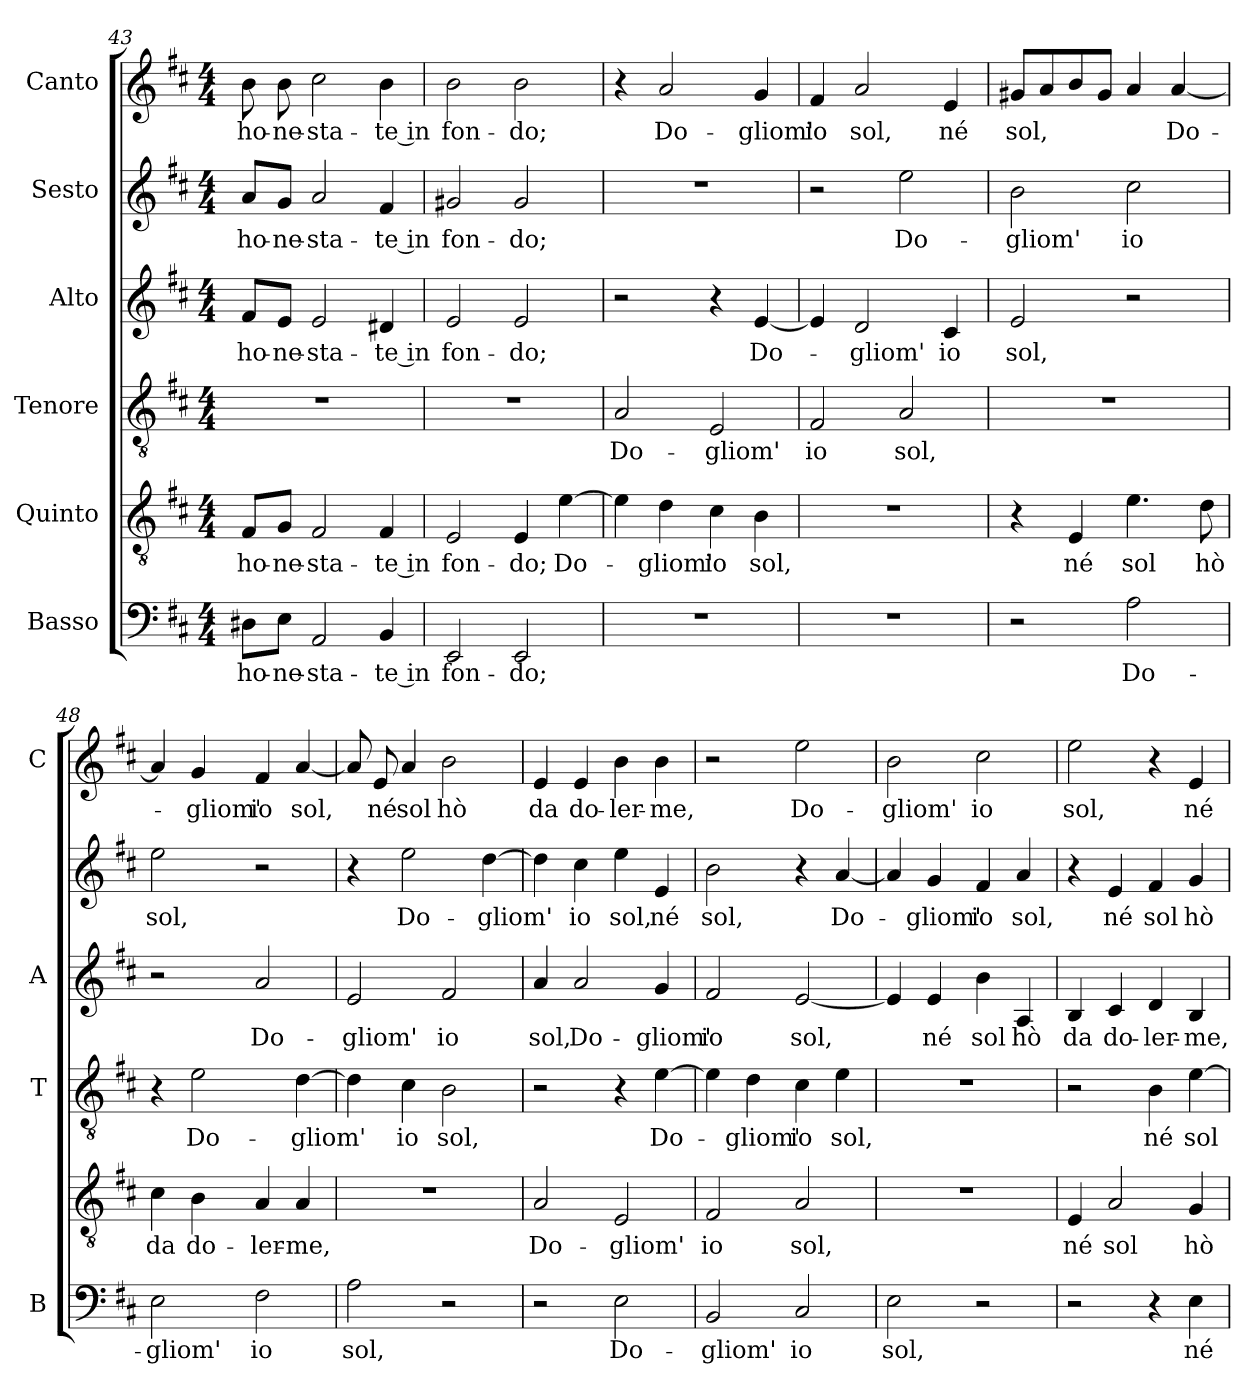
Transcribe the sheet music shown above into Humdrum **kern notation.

**kern	**text	**kern	**text	**kern	**text	**kern	**text	**kern	**text	**kern	**text
*part6	*part6	*part5	*part5	*part4	*part4	*part3	*part3	*part2	*part2	*part1	*part1
*staff6	*staff6	*staff5	*staff5	*staff4	*staff4	*staff3	*staff3	*staff2	*staff2	*staff1	*staff1
*I"Basso	*	*I"Quinto	*	*I"Tenore	*	*I"Alto	*	*I"Sesto	*	*I"Canto	*
*I'B	*	*	*	*I'T	*	*I'A	*	*	*	*I'C	*
*clefF4	*	*clefGv2	*	*clefGv2	*	*clefG2	*	*clefG2	*	*clefG2	*
*k[f#c#]	*	*k[f#c#]	*	*k[f#c#]	*	*k[f#c#]	*	*k[f#c#]	*	*k[f#c#]	*
*D:	*	*D:	*	*D:	*	*D:	*	*D:	*	*D:	*
*M4/4	*	*M4/4	*	*M4/4	*	*M4/4	*	*M4/4	*	*M4/4	*
=43	=43	=43	=43	=43	=43	=43	=43	=43	=43	=43	=43
!	!LO:LY:b	!	!LO:LY:b	!	!	!	!LO:LY:b	!	!LO:LY:b	!	!LO:LY:b
8D#X\L	ho-	8F#/L	ho-	1r	.	8f#/L	ho-	8a/L	ho-	8b\	ho-
!	!LO:LY:b	!	!LO:LY:b	!	!	!	!LO:LY:b	!	!LO:LY:b	!	!LO:LY:b
8E\J	-ne-	8G/J	-ne-	.	.	8e/J	-ne-	8g/J	-ne-	8b\	-ne-
!	!LO:LY:b	!	!LO:LY:b	!	!	!	!LO:LY:b	!	!LO:LY:b	!	!LO:LY:b
2AA/	-sta-	2F#/	-sta-	.	.	2e/	-sta-	2a/	-sta-	2cc#\	-sta-
!	!LO:LY:b	!	!LO:LY:b	!	!	!	!LO:LY:b	!	!LO:LY:b	!	!LO:LY:b
4BB/	-te in	4F#/	-te in	.	.	4d#X/	-te in	4f#/	-te in	4b\	-te in
=44	=44	=44	=44	=44	=44	=44	=44	=44	=44	=44	=44
!	!LO:LY:b	!	!LO:LY:b	!	!	!	!LO:LY:b	!	!LO:LY:b	!	!LO:LY:b
2EE/	fon-	2E/	fon-	1r	.	2e/	fon-	2g#X/	fon-	2b\	fon-
!	!LO:LY:b	!	!LO:LY:b	!	!	!	!LO:LY:b	!	!LO:LY:b	!	!LO:LY:b
2EE/	-do;	4E/	-do;	.	.	2e/	-do;	2g#/	-do;	2b\	-do;
!	!	!	!LO:LY:b	!	!	!	!	!	!	!	!
.	.	[4e\	Do-	.	.	.	.	.	.	.	.
=45	=45	=45	=45	=45	=45	=45	=45	=45	=45	=45	=45
!	!	!	!	!	!LO:LY:b	!	!	!	!	!	!
1r	.	4e\]	.	2A/	Do-	2r	.	1r	.	4r	.
!	!	!	!LO:LY:b	!	!	!	!	!	!	!	!LO:LY:b
.	.	4d\	-gliom'	.	.	.	.	.	.	2a/	Do-
!	!	!	!LO:LY:b	!	!LO:LY:b	!	!	!	!	!	!
.	.	4c#\	io	2E/	-gliom'	4r	.	.	.	.	.
!	!	!	!LO:LY:b	!	!	!	!LO:LY:b	!	!	!	!LO:LY:b
.	.	4B\	sol,	.	.	[4e/	Do-	.	.	4g/	-gliom'
!!LO:LB:g=z
=46	=46	=46	=46	=46	=46	=46	=46	=46	=46	=46	=46
!	!	!	!	!	!LO:LY:b	!	!	!	!	!	!LO:LY:b
1r	.	1r	.	2F#/	io	4e/]	.	2r	.	4f#/	io
!	!	!	!	!	!	!	!LO:LY:b	!	!	!	!LO:LY:b
.	.	.	.	.	.	2d/	-gliom'	.	.	2a/	sol,
!	!	!	!	!	!LO:LY:b	!	!	!	!LO:LY:b	!	!
.	.	.	.	2A/	sol,	.	.	2ee\	Do-	.	.
!	!	!	!	!	!	!	!LO:LY:b	!	!	!	!LO:LY:b
.	.	.	.	.	.	4c#/	io	.	.	4e/	né
=47	=47	=47	=47	=47	=47	=47	=47	=47	=47	=47	=47
!	!	!	!	!	!	!	!LO:LY:b	!	!LO:LY:b	!	!LO:LY:b
2r	.	4r	.	1r	.	2e/	sol,	2b\	-gliom'	8g#X/L	sol,
.	.	.	.	.	.	.	.	.	.	8a/	.
!	!	!	!LO:LY:b	!	!	!	!	!	!	!	!
.	.	4E/	né	.	.	.	.	.	.	8b/	.
.	.	.	.	.	.	.	.	.	.	8g#/J	.
!	!LO:LY:b	!	!LO:LY:b	!	!	!	!	!	!LO:LY:b	!	!
2A\	Do-	4.e\	sol	.	.	2r	.	2cc#\	io	4a/	.
!	!	!	!	!	!	!	!	!	!	!	!LO:LY:b
.	.	.	.	.	.	.	.	.	.	[4a/	Do-
!	!	!	!LO:LY:b	!	!	!	!	!	!	!	!
.	.	8d\	hò	.	.	.	.	.	.	.	.
=48	=48	=48	=48	=48	=48	=48	=48	=48	=48	=48	=48
!	!LO:LY:b	!	!LO:LY:b	!	!	!	!	!	!LO:LY:b	!	!
2E\	-gliom'	4c#\	da	4r	.	2r	.	2ee\	sol,	4a/]	.
!	!	!	!LO:LY:b	!	!LO:LY:b	!	!	!	!	!	!LO:LY:b
.	.	4B\	do-	2e\	Do-	.	.	.	.	4g/	-gliom'
!	!LO:LY:b	!	!LO:LY:b	!	!	!	!LO:LY:b	!	!	!	!LO:LY:b
2F#\	io	4A/	-ler-	.	.	2a/	Do-	2r	.	4f#/	io
!	!	!	!LO:LY:b	!	!LO:LY:b	!	!	!	!	!	!LO:LY:b
.	.	4A/	-me,	[4d\	-gliom'	.	.	.	.	[4a/	sol,
=49	=49	=49	=49	=49	=49	=49	=49	=49	=49	=49	=49
!	!LO:LY:b	!	!	!	!	!	!LO:LY:b	!	!	!	!
2A\	sol,	1r	.	4d\]	.	2e/	-gliom'	4r	.	8a/]	.
!	!	!	!	!	!	!	!	!	!	!	!LO:LY:b
.	.	.	.	.	.	.	.	.	.	8e/	né
!	!	!	!	!	!LO:LY:b	!	!	!	!LO:LY:b	!	!LO:LY:b
.	.	.	.	4c#\	io	.	.	2ee\	Do-	4a/	sol
!	!	!	!	!	!LO:LY:b	!	!LO:LY:b	!	!	!	!LO:LY:b
2r	.	.	.	2B\	sol,	2f#/	io	.	.	2b\	hò
!	!	!	!	!	!	!	!	!	!LO:LY:b	!	!
.	.	.	.	.	.	.	.	[4dd\	-gliom'	.	.
=50	=50	=50	=50	=50	=50	=50	=50	=50	=50	=50	=50
!	!	!	!LO:LY:b	!	!	!	!LO:LY:b	!	!	!	!LO:LY:b
2r	.	2A/	Do-	2r	.	4a/	sol,	4dd\]	.	4e/	da
!	!	!	!	!	!	!	!LO:LY:b	!	!LO:LY:b	!	!LO:LY:b
.	.	.	.	.	.	2a/	Do-	4cc#\	io	4e/	do-
!	!LO:LY:b	!	!LO:LY:b	!	!	!	!	!	!LO:LY:b	!	!LO:LY:b
2E\	Do-	2E/	-gliom'	4r	.	.	.	4ee\	sol,	4b\	-ler-
!	!	!	!	!	!LO:LY:b	!	!LO:LY:b	!	!LO:LY:b	!	!LO:LY:b
.	.	.	.	[4e\	Do-	4g/	-gliom'	4e/	né	4b\	-me,
=51	=51	=51	=51	=51	=51	=51	=51	=51	=51	=51	=51
!	!LO:LY:b	!	!LO:LY:b	!	!	!	!LO:LY:b	!	!LO:LY:b	!	!
2BB/	-gliom'	2F#/	io	4e\]	.	2f#/	io	2b\	sol,	2r	.
!	!	!	!	!	!LO:LY:b	!	!	!	!	!	!
.	.	.	.	4d\	-gliom'	.	.	.	.	.	.
!	!LO:LY:b	!	!LO:LY:b	!	!LO:LY:b	!	!LO:LY:b	!	!	!	!LO:LY:b
2C#/	io	2A/	sol,	4c#\	io	[2e/	sol,	4r	.	2ee\	Do-
!	!	!	!	!	!LO:LY:b	!	!	!	!LO:LY:b	!	!
.	.	.	.	4e\	sol,	.	.	[4a/	Do-	.	.
=52	=52	=52	=52	=52	=52	=52	=52	=52	=52	=52	=52
!	!LO:LY:b	!	!	!	!	!	!	!	!	!	!LO:LY:b
2E\	sol,	1r	.	1r	.	4e/]	.	4a/]	.	2b\	-gliom'
!	!	!	!	!	!	!	!LO:LY:b	!	!LO:LY:b	!	!
.	.	.	.	.	.	4e/	né	4g/	-gliom'	.	.
!	!	!	!	!	!	!	!LO:LY:b	!	!LO:LY:b	!	!LO:LY:b
2r	.	.	.	.	.	4b\	sol	4f#/	io	2cc#\	io
!	!	!	!	!	!	!	!LO:LY:b	!	!LO:LY:b	!	!
.	.	.	.	.	.	4A/	hò	4a/	sol,	.	.
!!LO:LB:g=z
=53	=53	=53	=53	=53	=53	=53	=53	=53	=53	=53	=53
!	!	!	!LO:LY:b	!	!	!	!LO:LY:b	!	!	!	!LO:LY:b
2r	.	4E/	né	2r	.	4B/	da	4r	.	2ee\	sol,
!	!	!	!LO:LY:b	!	!	!	!LO:LY:b	!	!LO:LY:b	!	!
.	.	2A/	sol	.	.	4c#/	do-	4e/	né	.	.
!	!	!	!	!	!LO:LY:b	!	!LO:LY:b	!	!LO:LY:b	!	!
4r	.	.	.	4B\	né	4d/	-ler-	4f#/	sol	4r	.
!	!LO:LY:b	!	!LO:LY:b	!	!LO:LY:b	!	!LO:LY:b	!	!LO:LY:b	!	!LO:LY:b
4E\	né	4G/	hò	[4e\	sol	4B/	-me,	4g/	hò	4e/	né
=	=	=	=	=	=	=	=	=	=	=	=
*-	*-	*-	*-	*-	*-	*-	*-	*-	*-	*-	*-
